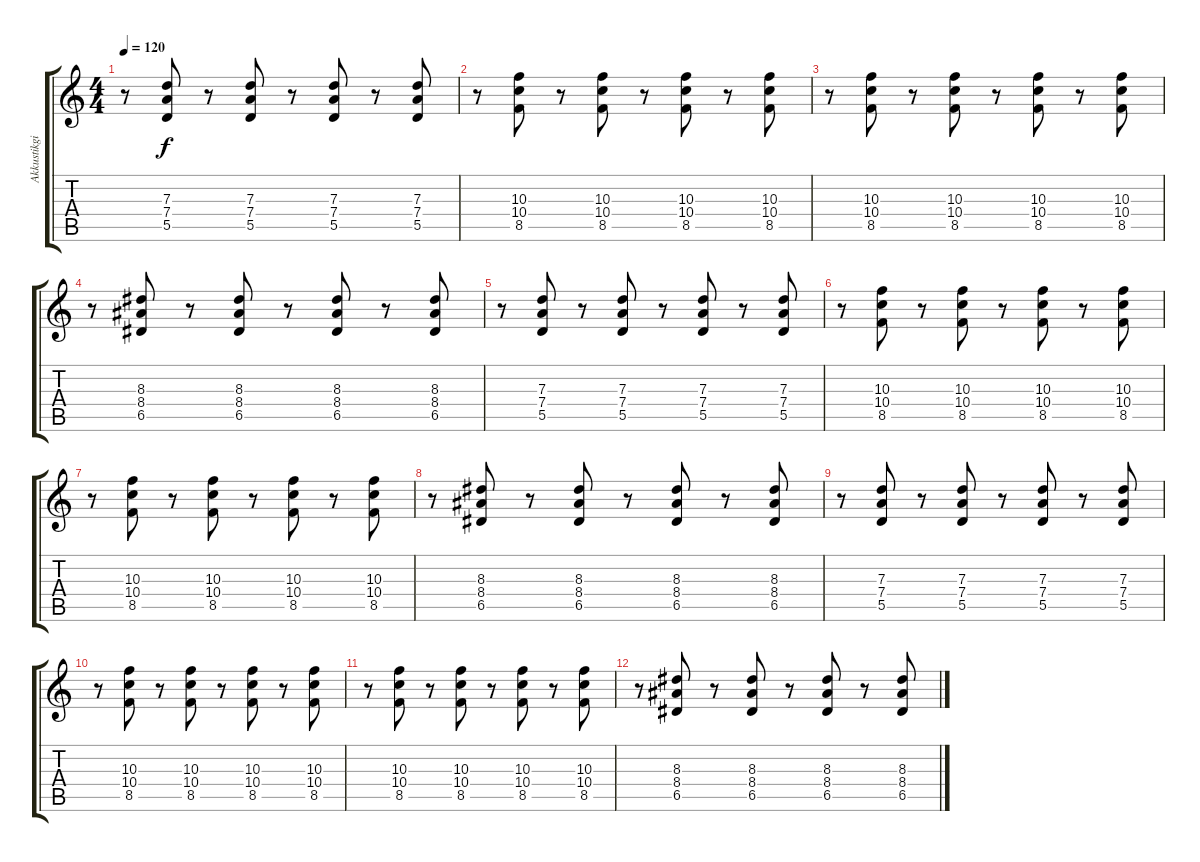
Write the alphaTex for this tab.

\track ("Akkustikgitarre" "Akkustikgi") {instrument electricguitarclean}
\staff {score tabs}
\tuning (E4 B3 G3 D3 A2 E2) {hide}
\ts (4 4)
\tempo 120
\clef g2
\ks c
r.8{dy f} (7.3 7.4 5.5).8 r.8 (7.3 7.4 5.5).8 r.8 (7.3 7.4 5.5).8 r.8 (7.3 7.4 5.5).8 |
r.8 (10.3 10.4 8.5).8 r.8 (10.3 10.4 8.5).8 r.8 (10.3 10.4 8.5).8 r.8 (10.3 10.4 8.5).8 |
r.8 (10.3 10.4 8.5).8 r.8 (10.3 10.4 8.5).8 r.8 (10.3 10.4 8.5).8 r.8 (10.3 10.4 8.5).8 |
r.8 (8.3 8.4 6.5).8 r.8 (8.3 8.4 6.5).8 r.8 (8.3 8.4 6.5).8 r.8 (8.3 8.4 6.5).8 |
r.8 (7.3 7.4 5.5).8 r.8 (7.3 7.4 5.5).8 r.8 (7.3 7.4 5.5).8 r.8 (7.3 7.4 5.5).8 |
r.8 (10.3 10.4 8.5).8 r.8 (10.3 10.4 8.5).8 r.8 (10.3 10.4 8.5).8 r.8 (10.3 10.4 8.5).8 |
r.8 (10.3 10.4 8.5).8 r.8 (10.3 10.4 8.5).8 r.8 (10.3 10.4 8.5).8 r.8 (10.3 10.4 8.5).8 |
r.8 (8.3 8.4 6.5).8 r.8 (8.3 8.4 6.5).8 r.8 (8.3 8.4 6.5).8 r.8 (8.3 8.4 6.5).8 |
r.8 (7.3 7.4 5.5).8 r.8 (7.3 7.4 5.5).8 r.8 (7.3 7.4 5.5).8 r.8 (7.3 7.4 5.5).8 |
r.8 (10.3 10.4 8.5).8 r.8 (10.3 10.4 8.5).8 r.8 (10.3 10.4 8.5).8 r.8 (10.3 10.4 8.5).8 |
r.8 (10.3 10.4 8.5).8 r.8 (10.3 10.4 8.5).8 r.8 (10.3 10.4 8.5).8 r.8 (10.3 10.4 8.5).8 |
r.8 (8.3 8.4 6.5).8 r.8 (8.3 8.4 6.5).8 r.8 (8.3 8.4 6.5).8 r.8 (8.3 8.4 6.5).8
